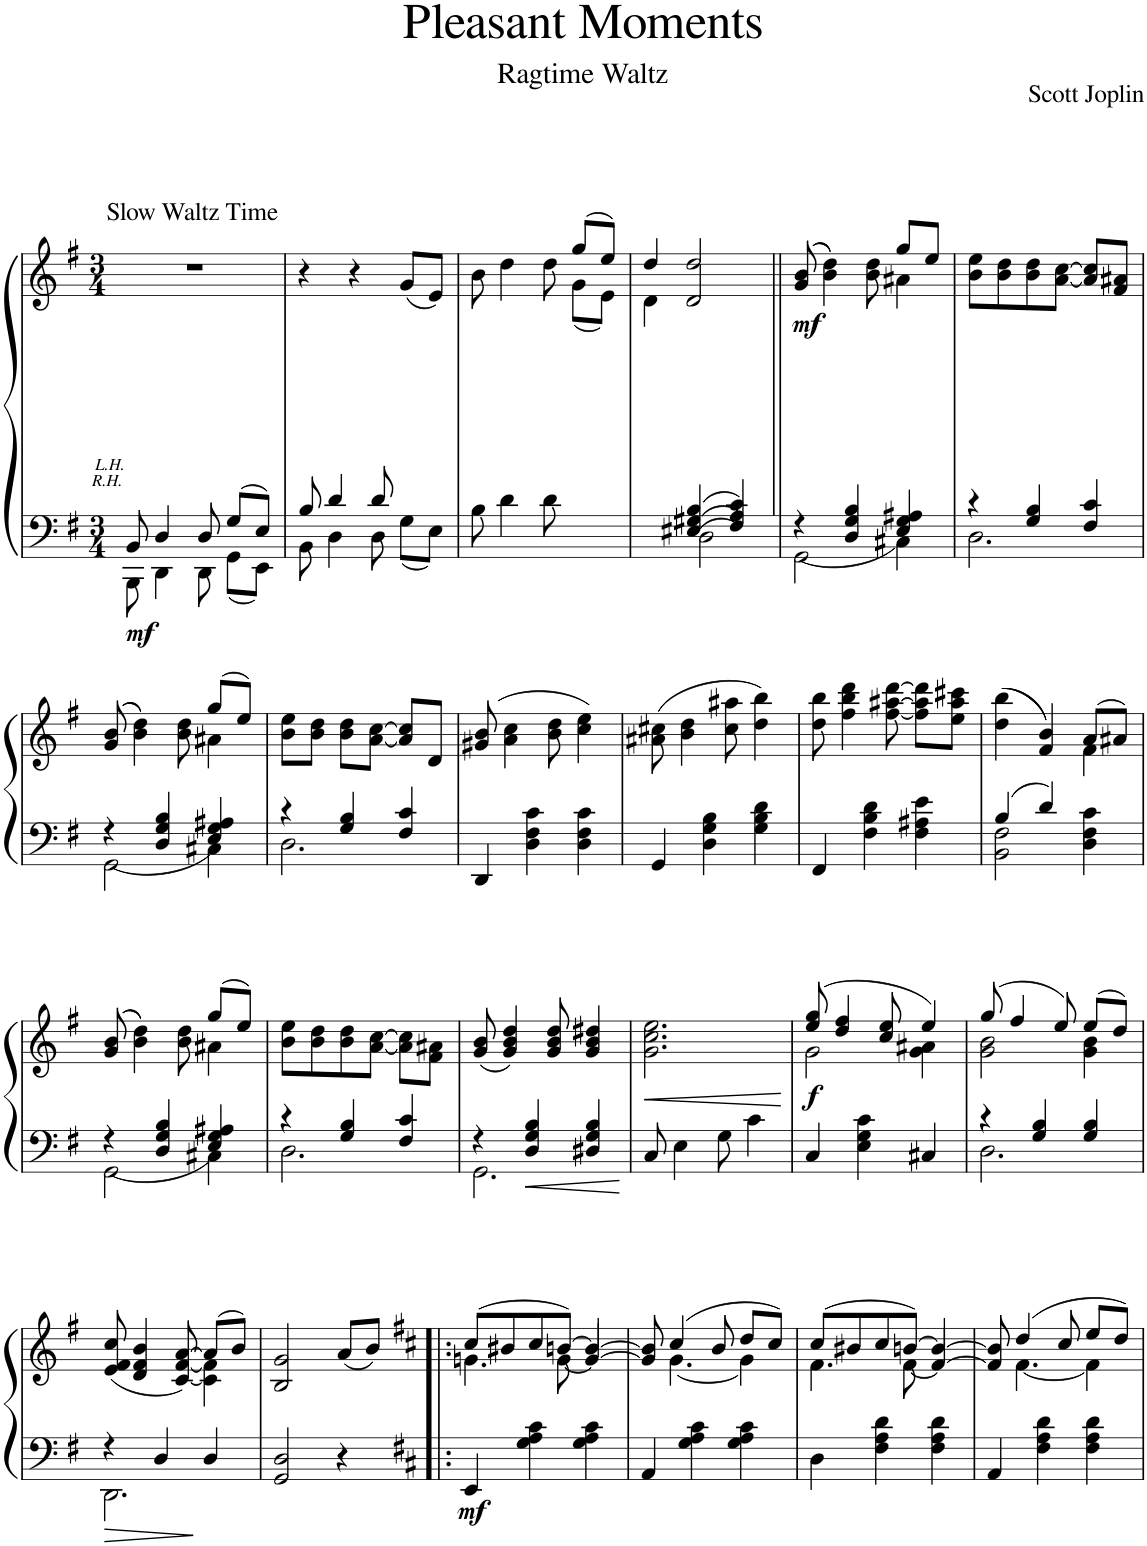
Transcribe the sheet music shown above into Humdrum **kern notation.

**kern	**kern	**dynam
*part1	*part1	*part1
*staff2	*staff1	*staff1/2
*I"Piano	*	*
*I'Pno.	*	*
*clefF4	*clefG2	*
*k[f#]	*k[f#]	*
*M3/4	*M3/4	*
=1	=1	=1
*^	*	*
!	!	!LO:TX:a:t=Slow Waltz Time	!
!	!	!LO:TX:b:i:t=L.H.	!
!LO:TX:a:i:t=R.H.	!	!	!
!	!	!	!LO:DY:b=2
8BB/	8BBB\	2.r	mf
4D/	4DD\	.	.
8D/	8DD\	.	.
8G/L	8GG\L	.	.
8E/J	8EE\J	.	.
=2	=2	=2	=2
8B/	8BB\	4r	.
4d/	4D\	.	.
.	.	4r	.
8d/	8D\	.	.
4ryy	8G\L	(8g/L	.
.	8E\J	8e/J)	.
*v	*v	*	*
=3	=3	=3
*	*^	*
8B\	8b\	4ryy	.
4d\	4dd\	.	.
.	.	4ryy	.
8d\	8dd\	.	.
4ryy	(8gg/L	(8g\L	.
.	8ee/J)	8e\J)	.
=4	=4	=4	=4
*^	*	*	*
4ryy	4ryy	4dd/	4d\	.
4E#X/ 4G#X/ 4B/	2D\	2dd/	2d/	.
4F#/ 4A/ 4c/	.	.	.	.
=5||	=5||	=5||	=5||	=5||
!	!	!	!	!LO:DY:b
4r	2GG\	((8g/ 8b/	4ryy	mf
.	.	4b\ 4dd\))	.	.
4D/ 4G/ 4B/	.	.	4ryy	.
.	.	8b\ 8dd\	.	.
4E/ 4G/ 4A#X/	4C#X\	8gg/L	4a#X\	.
.	.	8ee/J	.	.
*	*	*v	*v	*
=6	=6	=6	=6
4r	2.D\	8b\ 8ee\L	.
.	.	8b\ 8dd\	.
4G/ 4B/	.	8b\ 8dd\	.
.	.	[8a\ [8cc\J	.
4F#/ 4c/	.	8a/] 8cc/]L	.
.	.	8f#/ 8a#X/J	.
!!LO:LB:g=z
=7	=7	=7	=7
*	*	*^	*
4r	2GG\	((8g/ 8b/	4ryy	.
.	.	4b\ 4dd\))	.	.
4D/ 4G/ 4B/	.	.	4ryy	.
.	.	8b\ 8dd\	.	.
4E/ 4G/ 4A#X/	4C#X\	(8gg/L	4a#X\	.
.	.	8ee/J)	.	.
*	*	*v	*v	*
=8	=8	=8	=8
4r	2.D\	8b\ 8ee\L	.
.	.	8b\ 8dd\J	.
4G/ 4B/	.	8b\ 8dd\L	.
.	.	[8a\ [8cc\J	.
4F#/ 4c/	.	8a/] 8cc/]L	.
.	.	8d/J	.
*v	*v	*	*
=9	=9	=9
4DD/	(8g#X/ 8b/	.
.	4a\ 4cc\	.
4D\ 4F#\ 4c\	.	.
.	8b\ 8dd\	.
4D\ 4F#\ 4c\	4cc\ 4ee\)	.
=10	=10	=10
4GG/	(8a#X\ 8cc#X\	.
.	4b\ 4dd\	.
4D\ 4G\ 4B\	.	.
.	8cc#\ 8aa#X\	.
4G\ 4B\ 4d\	4dd\ 4bb\)	.
=11	=11	=11
4FF#/	8dd\ 8bb\	.
.	4ff#\ 4bb\ 4ddd\	.
4F#\ 4B\ 4d\	.	.
.	[8ff#\ [8aa#X\ [8ddd\	.
4F#\ 4A#X\ 4e\	8ff#\] 8aa#\] 8ddd\]L	.
.	8ee\ 8aa#\ 8ccc#X\J	.
=12	=12	=12
*^	*^	*
4B/	2BB\ 2F#\	((4dd\ 4bb\	4ryy	.
4d/	.	4f#/ 4b/))	4ryy	.
4c\	4D\ 4F#\	(8a/L	4f#\	.
.	.	8a#X/J)	.	.
!!LO:LB:g=z	!!
=13	=13	=13	=13	=13
4r	2GG\	((8g/ 8b/	4ryy	.
.	.	4b\ 4dd\))	.	.
4D/ 4G/ 4B/	.	.	4ryy	.
.	.	8b\ 8dd\	.	.
4E/ 4G/ 4A#X/	4C#X\	(8gg/L	4a#X\	.
.	.	8ee/J)	.	.
*	*	*v	*v	*
=14	=14	=14	=14
4r	2.D\	8b\ 8ee\L	.
.	.	8b\ 8dd\	.
4G/ 4B/	.	8b\ 8dd\	.
.	.	[8a\ [8cc\J	.
4F#/ 4c/	.	8a\] 8cc\]L	.
.	.	8f#\ 8a#X\J	.
=15	=15	=15	=15
4r	2.GG\	(8g/ 8b/	.
.	.	4g/ 4b/ 4dd/)	.
4D/ 4G/ 4B/	.	.	.
.	.	8g/ 8b/ 8dd/	.
4D#X/ 4G/ 4B/	.	4g/ 4b/ 4dd#X/	.
*v	*v	*	*
=16	=16	=16
!	!	!LO:HP:b
8C/	2.g\ 2.cc\ 2.ee\	<
4E\	.	.
8G\	.	.
4c\	.	.
.	.	[
=17	=17	=17
*	*^	*
!	!	!	!LO:DY:b
4C/	(8ee/ 8gg/	2g\	f
.	4dd/ 4ff#/	.	.
4E\ 4G\ 4c\	.	.	.
.	8cc/ 8ee/	.	.
4C#X/	4ee/)	4g\ 4a#X\	.
=18	=18	=18	=18
*^	*	*	*
4r	2.D\	(8gg/	2g\ 2b\	.
.	.	4ff#/	.	.
4G/ 4B/	.	.	.	.
.	.	8ee/)	.	.
4G/ 4B/	.	(8ee/L	4g\ 4b\	.
.	.	8dd/J)	.	.
!!LO:LB:g=z	!!
=19	=19	=19	=19	=19
4r	2.DD\	(8e/ 8f#/ 8cc/	4ryy	.
.	.	4d/ 4f#/ 4b/	.	.
4D/	.	.	4ryy	.
.	.	[8c/ [8f#/ [8a/)	.	.
4D/	.	(8a/L]	4c\] 4f#\]	.
.	.	8b/J)	.	.
*v	*v	*	*	*
*	*v	*v	*
=20	=20	=20
2GG/ 2D/	2B/ 2g/	.
4r	(8a/L	.
.	8b/J)	.
=21!|:	=21!|:	=21!|:
*k[f#c#]	*k[f#c#]	*
*	*^	*
!	!	!	!LO:DY:b=2
4EE/	(8cc#/L	4.gn\	mf
.	8b#X/	.	.
4G\ 4A\ 4c#\	8cc#/	.	.
.	[8bn/J)	[8g\	.
4G\ 4A\ 4c#\	4b/_	4g/_	.
=22	=22	=22	=22
4AA/	8g/] 8b/]	8ryy	.
.	(4cc#/	[4.g\	.
4G\ 4A\ 4c#\	.	.	.
.	8b/	.	.
4G\ 4A\ 4c#\	8dd/L	4g\]	.
.	8cc#/J)	.	.
=23	=23	=23	=23
4D\	(8cc#/L	4.f#\	.
.	8b#X/	.	.
4F#\ 4A\ 4d\	8cc#/	.	.
.	[8bn/J)	[8f#\	.
4F#\ 4A\ 4d\	4b/_	4f#/_	.
=24	=24	=24	=24
4AA/	8f#/] 8b/]	8ryy	.
.	(4dd/	[4.f#\	.
4F#\ 4A\ 4d\	.	.	.
.	8cc#/	.	.
4F#\ 4A\ 4d\	8ee/L	4f#\]	.
.	8dd/J)	.	.
*	*v	*v	*
=	=	=
*-	*-	*-
